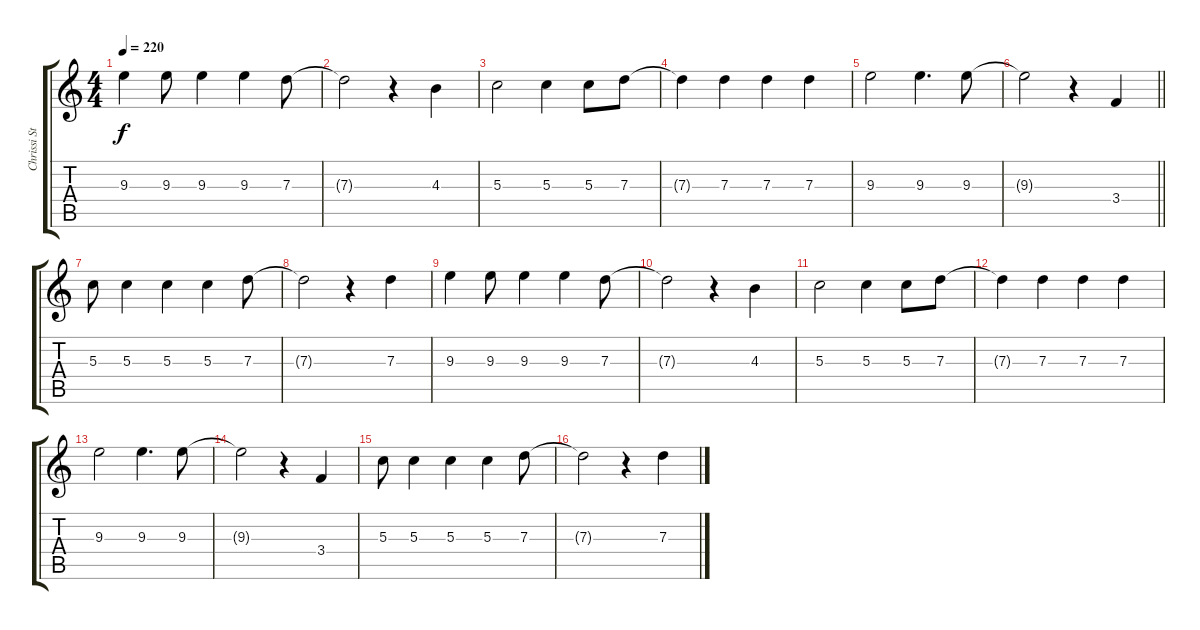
\track ("Chrissi Stimme" "Chrissi St") {instrument overdrivenguitar}
\staff {score tabs}
\tuning (E4 B3 G3 D3 A2 E2) {hide}
\ts (4 4)
\tempo 220
\clef g2
\ks c
9.3.4{dy f} 9.3.8 9.3.4 9.3.4 7.3.8 |
7.3{t}.2 r.4 4.3.4 |
5.3.2 5.3.4 5.3.8 7.3.8 |
7.3{t}.4 7.3.4 7.3.4 7.3.4 |
9.3.2 9.3.4{d} 9.3.8 |
\barLineRight lightlight
9.3{t}.2 r.4 3.4.4 |
5.3.8 5.3.4 5.3.4 5.3.4 7.3.8 |
7.3{t}.2 r.4 7.3.4 |
9.3.4 9.3.8 9.3.4 9.3.4 7.3.8 |
7.3{t}.2 r.4 4.3.4 |
5.3.2 5.3.4 5.3.8 7.3.8 |
7.3{t}.4 7.3.4 7.3.4 7.3.4 |
9.3.2 9.3.4{d} 9.3.8 |
9.3{t}.2 r.4 3.4.4 |
5.3.8 5.3.4 5.3.4 5.3.4 7.3.8 |
7.3{t}.2 r.4 7.3.4
